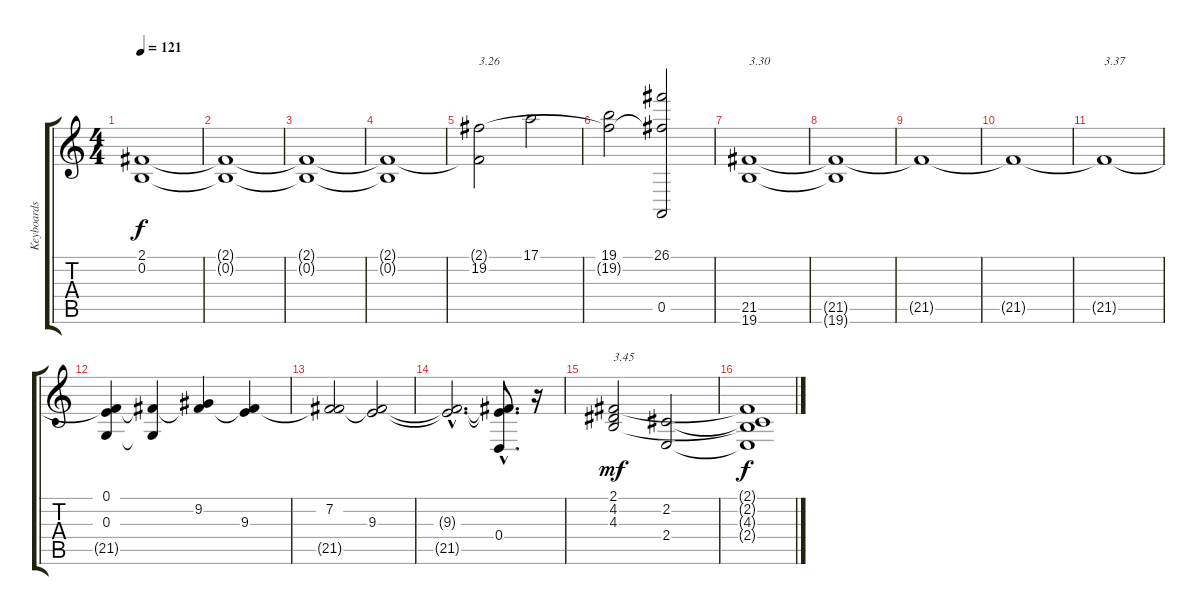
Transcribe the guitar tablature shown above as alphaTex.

\track ("Keyboards" "Keyboards") {instrument synthstrings2}
\staff {score tabs}
\tuning (E4 B3 G3 D3 A2 E2) {hide}
\ts (4 4)
\tempo 121
\clef g2
\ks c
(2.1{t} 0.2{t}).1{dy f} |
(2.1{t} 0.2{t}).1 |
(2.1{t} 0.2{t}).1 |
(2.1{t} 0.2{t}).1 |
(2.1{t} 19.2).2{txt "3.26"} 17.1.2 |
(19.1 19.2{t}).2 (26.1 19.2{t} 0.5).2 |
(21.5 19.6).1{txt "3.30"} |
(21.5{t} 19.6{t}).1 |
21.5{t}.1 |
21.5{t}.1 |
21.5{t}.1{txt "3.37"} |
(0.1 0.3 21.5{t}).4 (0.3{t} 21.5{t}).4 (9.2 21.5{t}).4 (9.3 21.5{t}).4 |
(7.2 21.5{t}).2 (9.3 21.5{t}).2 |
(9.3{hac t} 21.5{hac t}).2{d} (9.3{hac t} 0.4{hac} 21.5{hac t}).8{d} r.16 |
(2.1 4.2 4.3).2{txt "3.45" dy mf} (2.2 2.4).2 |
(2.1{t} 2.2{t} 4.3{t} 2.4{t}).1{dy f}
